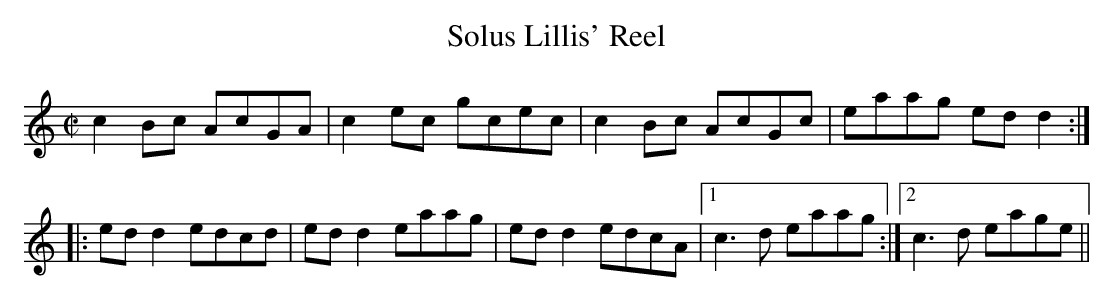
X:1
T:Solus Lillis' Reel
M:C|
K:C
c2Bc AcGA|c2ec gcec|c2Bc AcGc|eaag edd2:|
|:edd2 edcd|edd2 eaag|edd2 edcA|1 c3d eaag:|2 c3d eage||
